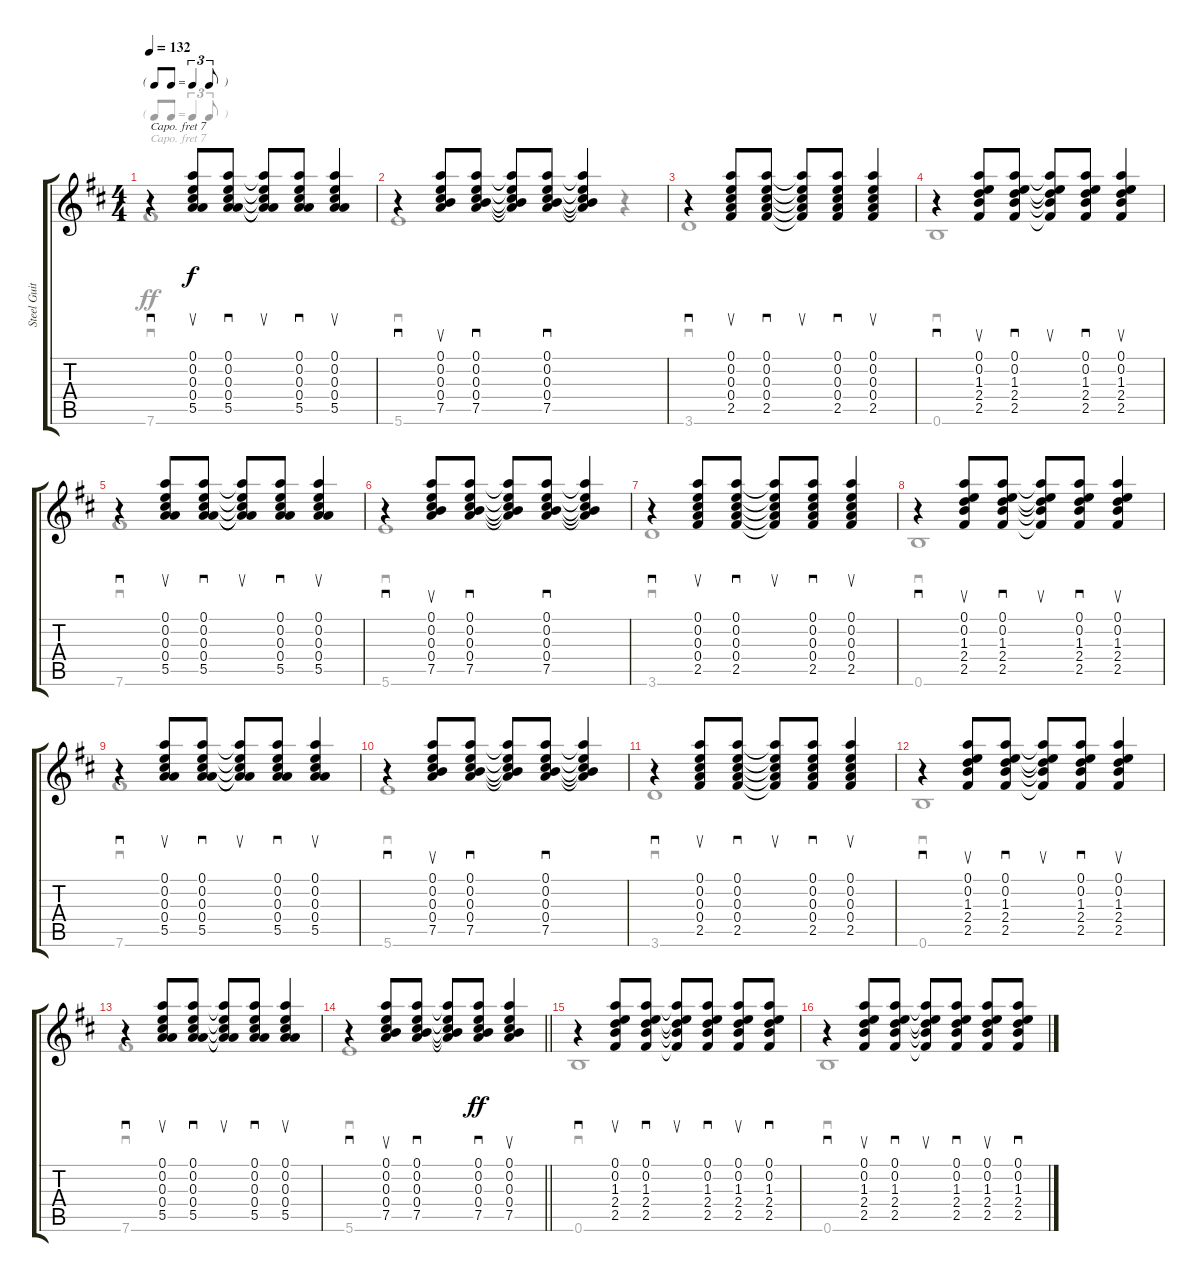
\track ("Steel Guitar" "Steel Guit") {instrument acousticguitarsteel}
\staff {score tabs}
\capo 7
\tuning (D4 A3 Gb3 D3 A2 E2) {hide}
\voice
\ts (4 4)
\tf triplet8th
\tempo 132
\clef g2
\ks d
r.4{sd dy f} (0.1 0.2 0.3 0.4 5.5).8{su} (0.1 0.2 0.3 0.4 5.5).8{sd} (0.1{t} 0.2{t} 0.3{t} 0.4{t} 5.5{t}).8{su} (0.1 0.2 0.3 0.4 5.5).8{sd} (0.1 0.2 0.3 0.4 5.5).4{su} |
r.4{sd} (0.1 0.2 0.3 0.4 7.5).8{su} (0.1 0.2 0.3 0.4 7.5).8{sd} (0.1{t} 0.2{t} 0.3{t} 0.4{t} 7.5{t}).8 (0.1 0.2 0.3 0.4 7.5).8{sd} (0.1{t} 0.2{t} 0.3{t} 0.4{t} 7.5{t}).4 |
r.4{sd} (0.1 0.2 0.3 0.4 2.5).8{su} (0.1 0.2 0.3 0.4 2.5).8{sd} (0.1{t} 0.2{t} 0.3{t} 0.4{t} 2.5{t}).8{su} (0.1 0.2 0.3 0.4 2.5).8{sd} (0.1 0.2 0.3 0.4 2.5).4{su} |
r.4{sd} (0.1 0.2 1.3 2.4 2.5).8{su} (0.1 0.2 1.3 2.4 2.5).8{sd} (0.1{t} 0.2{t} 1.3{t} 2.4{t} 2.5{t}).8{su} (0.1 0.2 1.3 2.4 2.5).8{sd} (0.1 0.2 1.3 2.4 2.5).4{su} |
r.4{sd} (0.1 0.2 0.3 0.4 5.5).8{su} (0.1 0.2 0.3 0.4 5.5).8{sd} (0.1{t} 0.2{t} 0.3{t} 0.4{t} 5.5{t}).8{su} (0.1 0.2 0.3 0.4 5.5).8{sd} (0.1 0.2 0.3 0.4 5.5).4{su} |
r.4{sd} (0.1 0.2 0.3 0.4 7.5).8{su} (0.1 0.2 0.3 0.4 7.5).8{sd} (0.1{t} 0.2{t} 0.3{t} 0.4{t} 7.5{t}).8 (0.1 0.2 0.3 0.4 7.5).8{sd} (0.1{t} 0.2{t} 0.3{t} 0.4{t} 7.5{t}).4 |
r.4{sd} (0.1 0.2 0.3 0.4 2.5).8{su} (0.1 0.2 0.3 0.4 2.5).8{sd} (0.1{t} 0.2{t} 0.3{t} 0.4{t} 2.5{t}).8{su} (0.1 0.2 0.3 0.4 2.5).8{sd} (0.1 0.2 0.3 0.4 2.5).4{su} |
r.4{sd} (0.1 0.2 1.3 2.4 2.5).8{su} (0.1 0.2 1.3 2.4 2.5).8{sd} (0.1{t} 0.2{t} 1.3{t} 2.4{t} 2.5{t}).8{su} (0.1 0.2 1.3 2.4 2.5).8{sd} (0.1 0.2 1.3 2.4 2.5).4{su} |
r.4{sd} (0.1 0.2 0.3 0.4 5.5).8{su} (0.1 0.2 0.3 0.4 5.5).8{sd} (0.1{t} 0.2{t} 0.3{t} 0.4{t} 5.5{t}).8{su} (0.1 0.2 0.3 0.4 5.5).8{sd} (0.1 0.2 0.3 0.4 5.5).4{su} |
r.4{sd} (0.1 0.2 0.3 0.4 7.5).8{su} (0.1 0.2 0.3 0.4 7.5).8{sd} (0.1{t} 0.2{t} 0.3{t} 0.4{t} 7.5{t}).8 (0.1 0.2 0.3 0.4 7.5).8{sd} (0.1{t} 0.2{t} 0.3{t} 0.4{t} 7.5{t}).4 |
r.4{sd} (0.1 0.2 0.3 0.4 2.5).8{su} (0.1 0.2 0.3 0.4 2.5).8{sd} (0.1{t} 0.2{t} 0.3{t} 0.4{t} 2.5{t}).8{su} (0.1 0.2 0.3 0.4 2.5).8{sd} (0.1 0.2 0.3 0.4 2.5).4{su} |
r.4{sd} (0.1 0.2 1.3 2.4 2.5).8{su} (0.1 0.2 1.3 2.4 2.5).8{sd} (0.1{t} 0.2{t} 1.3{t} 2.4{t} 2.5{t}).8{su} (0.1 0.2 1.3 2.4 2.5).8{sd} (0.1 0.2 1.3 2.4 2.5).4{su} |
r.4{sd} (0.1 0.2 0.3 0.4 5.5).8{su} (0.1 0.2 0.3 0.4 5.5).8{sd} (0.1{t} 0.2{t} 0.3{t} 0.4{t} 5.5{t}).8{su} (0.1 0.2 0.3 0.4 5.5).8{sd} (0.1 0.2 0.3 0.4 5.5).4{su} |
\barLineRight lightlight
r.4{sd} (0.1 0.2 0.3 0.4 7.5).8{su} (0.1 0.2 0.3 0.4 7.5).8{sd} (0.1{t} 0.2{t} 0.3{t} 0.4{t} 7.5{t}).8 (0.1 0.2 0.3 0.4 7.5).8{sd dy ff} (0.1 0.2 0.3 0.4 7.5).4{su} |
r.4{sd} (0.1 0.2 1.3 2.4 2.5).8{su} (0.1 0.2 1.3 2.4 2.5).8{sd} (0.1{t} 0.2{t} 1.3{t} 2.4{t} 2.5{t}).8{su} (0.1 0.2 1.3 2.4 2.5).8{sd} (0.1 0.2 1.3 2.4 2.5).8{su} (0.1 0.2 1.3 2.4 2.5).8{sd} |
r.4{sd} (0.1 0.2 1.3 2.4 2.5).8{su} (0.1 0.2 1.3 2.4 2.5).8{sd} (0.1{t} 0.2{t} 1.3{t} 2.4{t} 2.5{t}).8{su} (0.1 0.2 1.3 2.4 2.5).8{sd} (0.1 0.2 1.3 2.4 2.5).8{su} (0.1 0.2 1.3 2.4 2.5).8{sd}
\voice
\clef g2
\ottava regular
\simile none
\ks d
7.6.1{sd dy ff} |
5.6.1{sd} r.4 |
3.6.1{sd} |
0.6.1{sd} |
7.6.1{sd} |
5.6.1{sd} |
3.6.1{sd} |
0.6.1{sd} |
7.6.1{sd} |
5.6.1{sd} |
3.6.1{sd} |
0.6.1{sd} |
7.6.1{sd} |
\barLineRight lightlight
5.6.1{sd} |
0.6.1{sd} |
0.6.1{sd}
